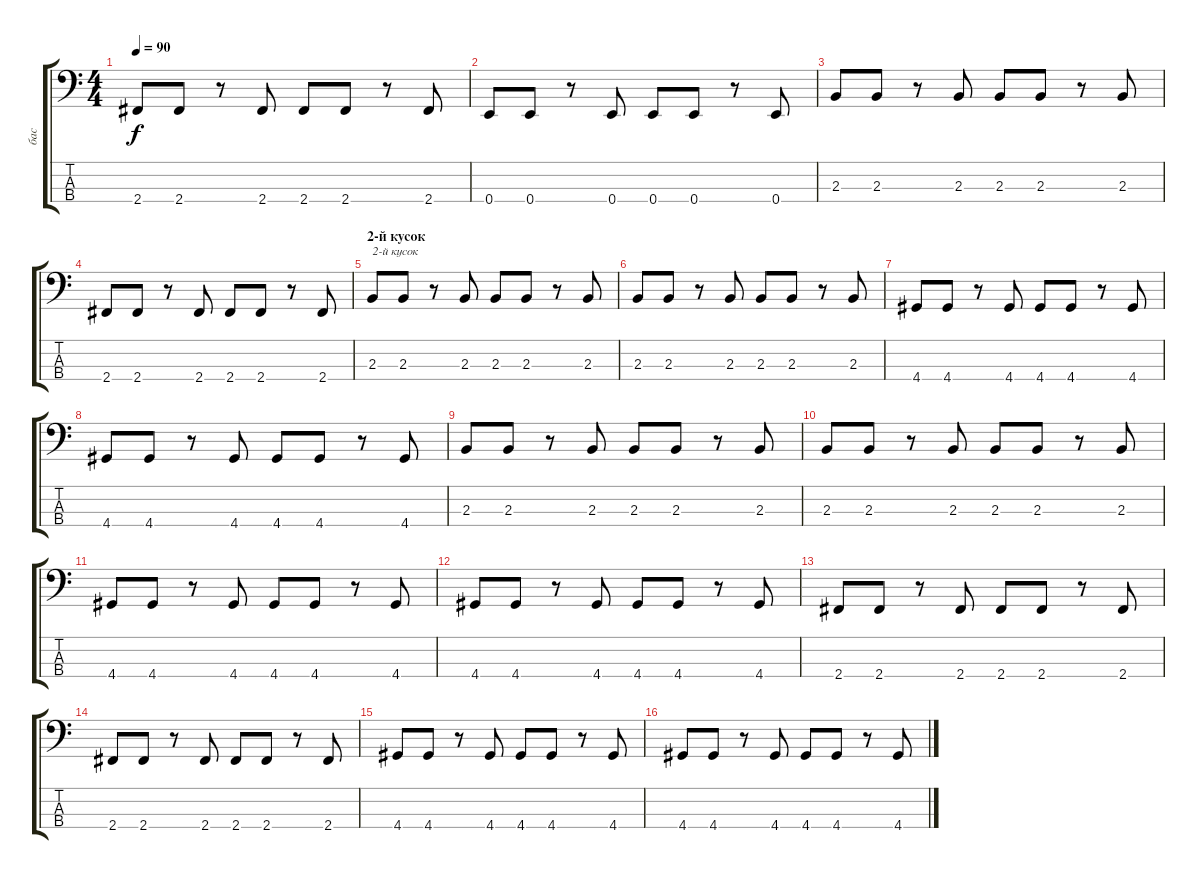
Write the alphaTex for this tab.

\track ("бас" "бас") {instrument electricbasspick}
\staff {score tabs}
\tuning (G2 D2 A1 E1) {hide}
\ts (4 4)
\tempo 90
\clef f4
\ks c
2.4.8{dy f} 2.4.8 r.8 2.4.8 2.4.8 2.4.8 r.8 2.4.8 |
0.4.8 0.4.8 r.8 0.4.8 0.4.8 0.4.8 r.8 0.4.8 |
2.3.8 2.3.8 r.8 2.3.8 2.3.8 2.3.8 r.8 2.3.8 |
2.4.8 2.4.8 r.8 2.4.8 2.4.8 2.4.8 r.8 2.4.8 |
\section ("" "2-й кусок")
2.3.8{txt "2-й кусок"} 2.3.8 r.8 2.3.8 2.3.8 2.3.8 r.8 2.3.8 |
2.3.8 2.3.8 r.8 2.3.8 2.3.8 2.3.8 r.8 2.3.8 |
4.4.8 4.4.8 r.8 4.4.8 4.4.8 4.4.8 r.8 4.4.8 |
4.4.8 4.4.8 r.8 4.4.8 4.4.8 4.4.8 r.8 4.4.8 |
2.3.8 2.3.8 r.8 2.3.8 2.3.8 2.3.8 r.8 2.3.8 |
2.3.8 2.3.8 r.8 2.3.8 2.3.8 2.3.8 r.8 2.3.8 |
4.4.8 4.4.8 r.8 4.4.8 4.4.8 4.4.8 r.8 4.4.8 |
4.4.8 4.4.8 r.8 4.4.8 4.4.8 4.4.8 r.8 4.4.8 |
2.4.8 2.4.8 r.8 2.4.8 2.4.8 2.4.8 r.8 2.4.8 |
2.4.8 2.4.8 r.8 2.4.8 2.4.8 2.4.8 r.8 2.4.8 |
4.4.8 4.4.8 r.8 4.4.8 4.4.8 4.4.8 r.8 4.4.8 |
4.4.8 4.4.8 r.8 4.4.8 4.4.8 4.4.8 r.8 4.4.8
